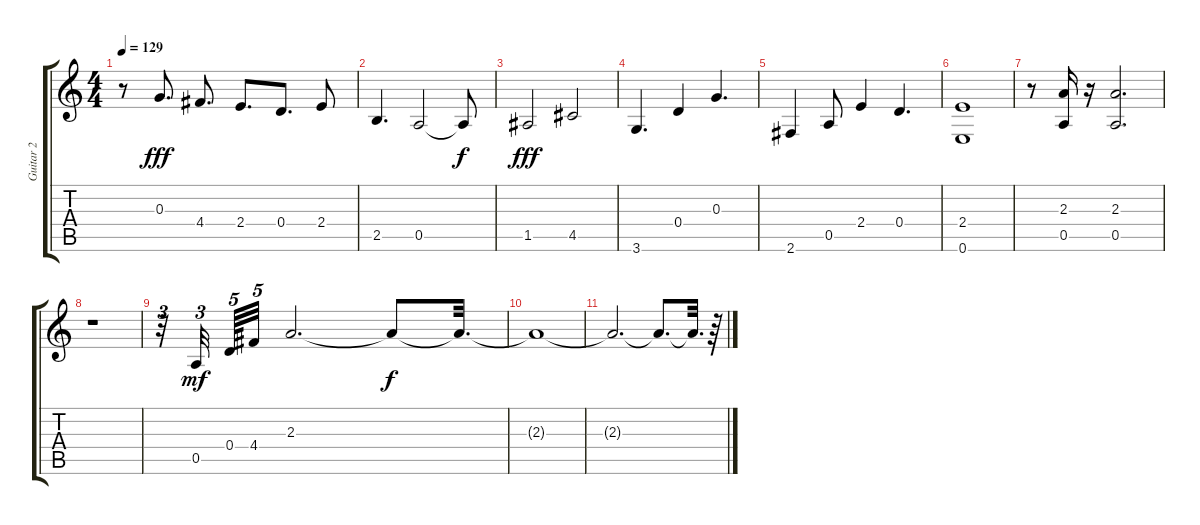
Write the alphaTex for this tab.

\track ("Guitar 2" "Guitar 2") {instrument distortionguitar}
\staff {score tabs}
\tuning (E4 B3 G3 D3 A2 E2) {hide}
\ts (4 4)
\tempo 129
\clef g2
\ks c
r.8{dy fff} 0.3.8{d} 4.4.8{d} 2.4.8{d} 0.4.8{d} 2.4.8 |
2.5.4{d} 0.5.2 0.5{t}.8{dy f} |
1.5.2{dy fff} 4.5.2 |
3.6.4{d} 0.4.4 0.3.4{d} |
2.6.4 0.5.8 2.4.4 0.4.4{d} |
(2.4 0.6).1 |
r.8 (2.3 0.5).16 r.16 (2.3 0.5).2{d} |
r.1 |
r.32{tu (3 2)} 0.5.32{tu (3 2) dy mf} 0.4.64{tu (5 4)} 4.4.32{tu (5 4)} 2.3.2{d} 2.3{t}.8{dy f} 2.3{t}.32{d} |
2.3{t}.1 |
2.3{t}.2{d} 2.3{t}.8{d} 2.3{t}.32{d} r.64
